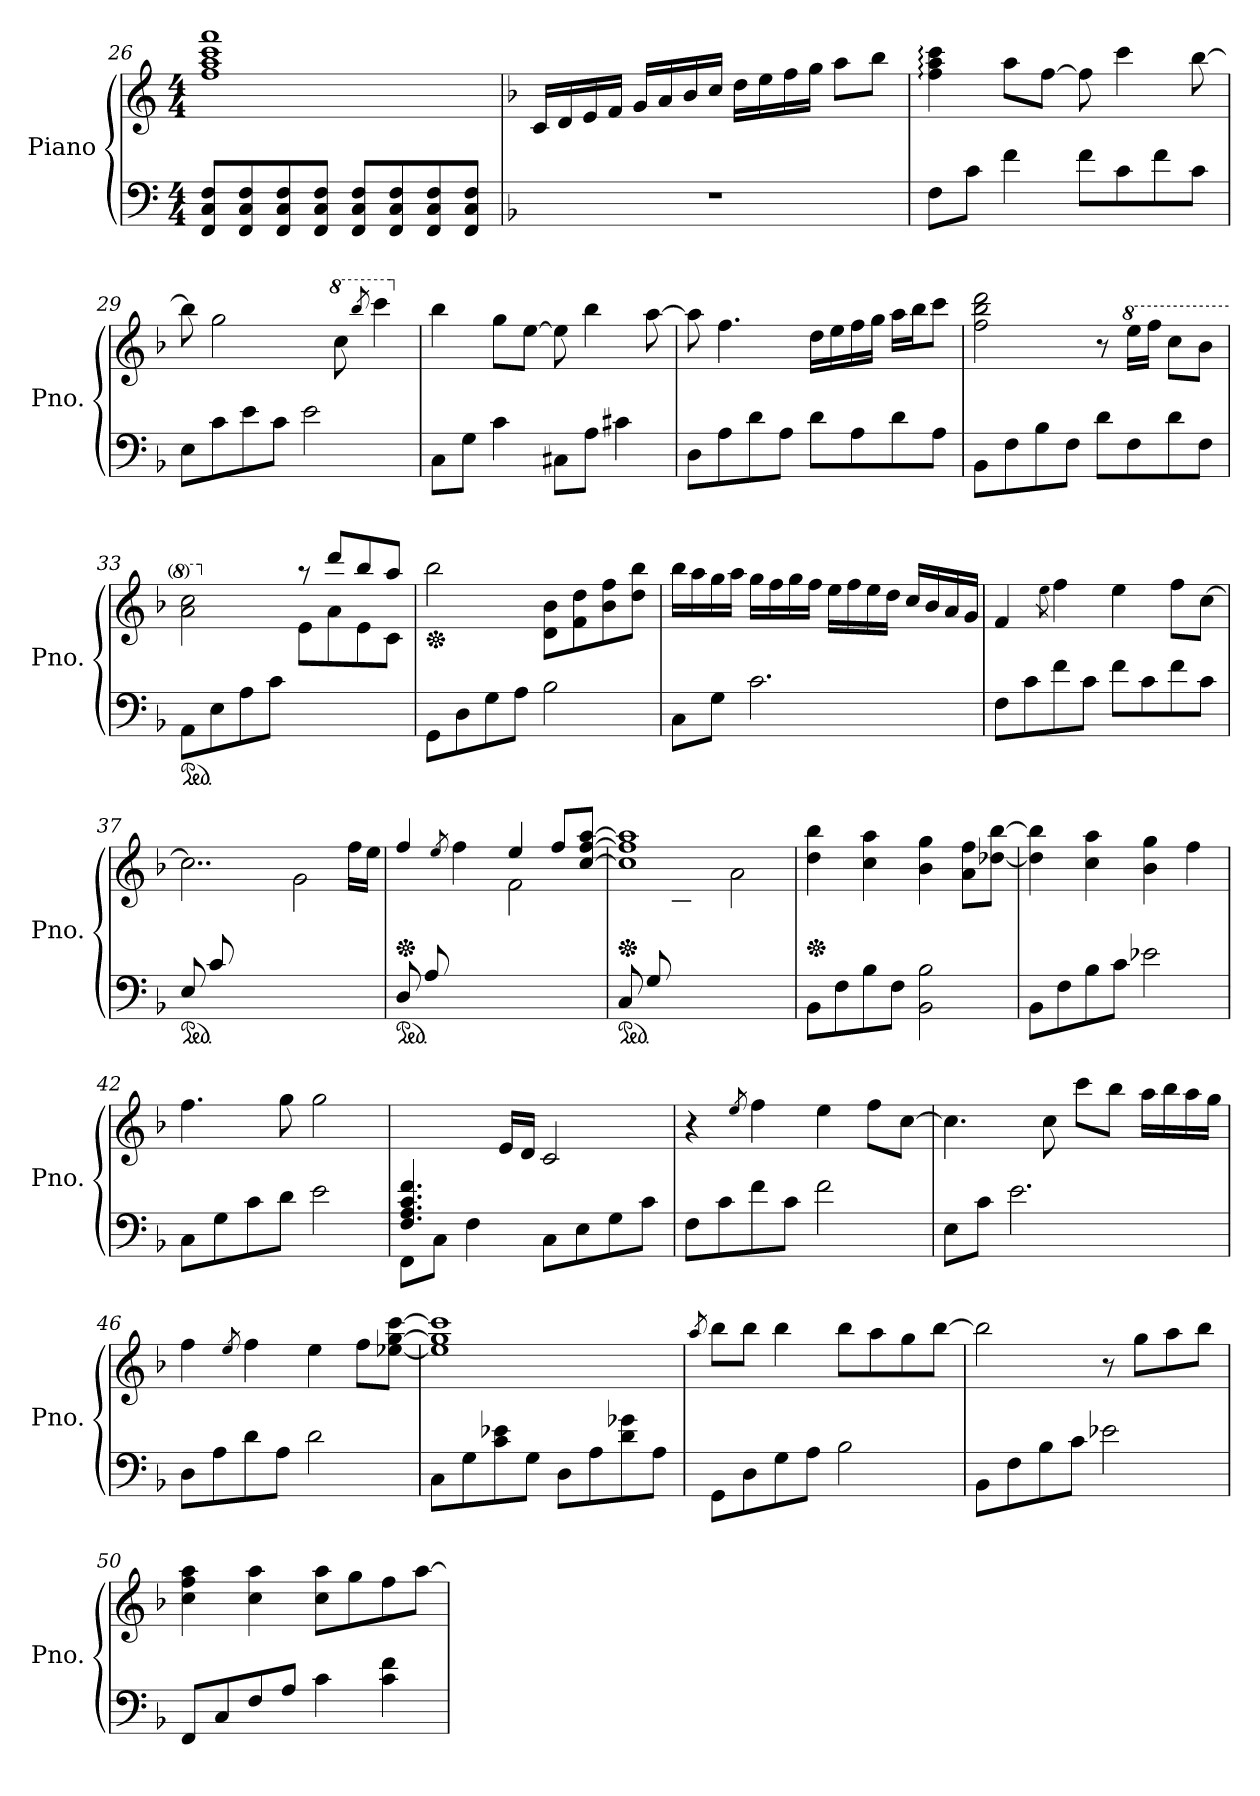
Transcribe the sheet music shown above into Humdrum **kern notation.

**kern	**kern
*part1	*part1
*staff2	*staff1
*I"Piano	*
*I'Pno.	*
*clefF4	*clefG2
*k[]	*k[]
*M4/4	*M4/4
=26	=26
8FF/ 8C/ 8F/L	1ff 1aa 1ccc 1fff
8FF/ 8C/ 8F/	.
8FF/ 8C/ 8F/	.
8FF/ 8C/ 8F/J	.
8FF/ 8C/ 8F/L	.
8FF/ 8C/ 8F/	.
8FF/ 8C/ 8F/	.
8FF/ 8C/ 8F/J	.
=27	=27
*k[b-]	*k[b-]
1r	16c/LL
.	16d/
.	16e/
.	16f/JJ
.	16g/LL
.	16a/
.	16b-/
.	16cc/JJ
.	16dd\LL
.	16ee\
.	16ff\
.	16gg\JJ
.	8aa\L
.	8bb-\J
=28	=28
8F\L	4ff\: 4aa\: 4ccc\:
8c\J	.
4f\	8aa\L
.	[8ff\J
8f\L	8ff\]
8c\	4ccc\
8f\	.
8c\J	[8bb-\
!!LO:LB:g=z
=29	=29
8E\L	8bb-\]
8c\	2gg\
8e\	.
8c\J	.
2e\	.
*	*8va
.	8ccc\
.	8qbbb-/
.	4cccc\
=30	=30
*	*X8va
8C\L	4bb-\
8G\J	.
4c\	8gg\L
.	[8ee\J
8C#X\L	8ee\]
8A\J	4bb-\
4c#X\	.
.	[8aa\
=31	=31
8D\L	8aa\]
8A\	4.ff\
8d\	.
8A\J	.
8d\L	16dd\LL
.	16ee\
8A\	16ff\
.	16gg\JJ
8d\	16aa\LL
.	16bb-\J
8A\J	8ccc\J
=32	=32
8BB-\L	2ff\ 2bb-\ 2ddd\
8F\	.
8B-\	.
8F\J	.
8d\L	8r
*	*8va
8F\	16eee\LL
.	16fff\JJ
8d\	8ccc\L
8F\J	8bb-\J
!!LO:LB:g=z
=33	=33
*ped	*
*	*^
8AA\L	2aa\ 2ccc\	2ryy
8E\	.	.
8A\	.	.
8c\J	.	.
*	*X8va	*
2ryy	8r	8e\L
.	8ddd/L	8a\
.	8bb-/	8e\
.	8aa/J	8c\J
*	*v	*v
=34	=34
*	*Xped
8GG\L	2bb-\
8D\	.
8G\	.
8A\J	.
2B-\	8d\ 8b-\L
.	8f\ 8dd\
.	8b-\ 8ff\
.	8dd\ 8bb-\J
=35	=35
8C\L	16bb-\LL
.	16aa\
8G\J	16gg\
.	16aa\JJ
2.c\	16gg\LL
.	16ff\
.	16gg\
.	16ff\JJ
.	16ee\LL
.	16ff\
.	16ee\
.	16dd\JJ
.	16cc/LL
.	16b-/
.	16a/
.	16g/JJ
=36	=36
8F\L	4f/
8c\	.
.	8qee\
8f\	4ff\
8c\J	.
8f\L	4ee\
8c\	.
8f\	8ff\L
8c\J	[8cc\J
!!LO:LB:g=z
=37	=37
*ped	*
*	*^
8E/L	2..cc\]	4ryy
8c/	.	.
2.ryy	.	8d\
.	.	8e\J
.	.	2g\
.	16ff\LL	.
.	16ee\JJ	.
=38	=38	=38
*ped	*	*
*	*Xped	*
8D/L	4ff/	4ryy
8A/	.	.
.	8qee/	.
2.ryy	4ff\	8d\
.	.	8e\J
.	4ee/	2f\
.	8ff/L	.
.	[8cc/ [8ff/ [8aa/J	.
=39	=39	=39
*ped	*	*
*	*Xped	*
8C/L	1cc] 1ff] 1aa]	4ryy
8G/	.	.
2.ryy	.	8c\
.	.	8e\J
.	.	2a\
*	*v	*v
=40	=40
*	*Xped
8BB-\L	4dd\ 4bb-\
8F\	.
8B-\	4cc\ 4aa\
8F\J	.
2BB-\ 2B-\	4b-\ 4gg\
.	8a\ 8ff\L
.	[8dd-X\ [8bb-\J
=41	=41
8BB-\L	4dd-\] 4bb-\]
8F\	.
8B-\	4cc\ 4aa\
8c\J	.
2e-X\	4b-\ 4gg\
.	4ff\
=42	=42
8C\L	4.ff\
8G\	.
8c\	.
8d\J	8gg\
2e\	2gg\
!!LO:LB:g=z
=43	=43
*^	*
4.F/ 4.A/ 4.c/ 4.f/	8FF\L	4.ryy
.	8C\J	.
.	4F\	.
2ryy	.	16e/LL
.	.	16d/JJ
.	8C\L	2c/
.	8E\	.
.	8G\	.
8ryy	8c\J	.
*v	*v	*
=44	=44
8F\L	4r
8c\	.
.	8qee/
8f\	4ff\
8c\J	.
2f\	4ee\
.	8ff\L
.	[8cc\J
=45	=45
8E\L	4.cc\]
8c\J	.
2.e\	.
.	8cc\
.	8ccc\L
.	8bb-\J
.	16aa\LL
.	16bb-\
.	16aa\
.	16gg\JJ
=46	=46
8D\L	4ff\
8A\	.
.	8qee/
8d\	4ff\
8A\J	.
2d\	4ee\
.	8ff\L
.	[8ee-X\ [8gg\ [8ccc\J
!!LO:PB:g=z
=47	=47
8C\L	1ee-] 1gg] 1ccc]
8G\	.
8c\ 8e-X\	.
8G\J	.
8D\L	.
8A\	.
8d\ 8g-X\	.
8A\J	.
=48	=48
.	8qaa/
8GG\L	8bb-\L
8D\	8bb-\J
8G\	4bb-\
8A\J	.
2B-\	8bb-\L
.	8aa\
.	8gg\
.	[8bb-\J
=49	=49
8BB-\L	2bb-\]
8F\	.
8B-\	.
8c\J	.
2e-X\	8r
.	8gg\L
.	8aa\
.	8bb-\J
=50	=50
8FF/L	4cc\ 4ff\ 4aa\
8C/	.
8F/	4cc\ 4aa\
8A/J	.
4c\	8cc\ 8aa\L
.	8gg\
4c\ 4f\	8ff\
.	[8aa\J
=	=
*-	*-
